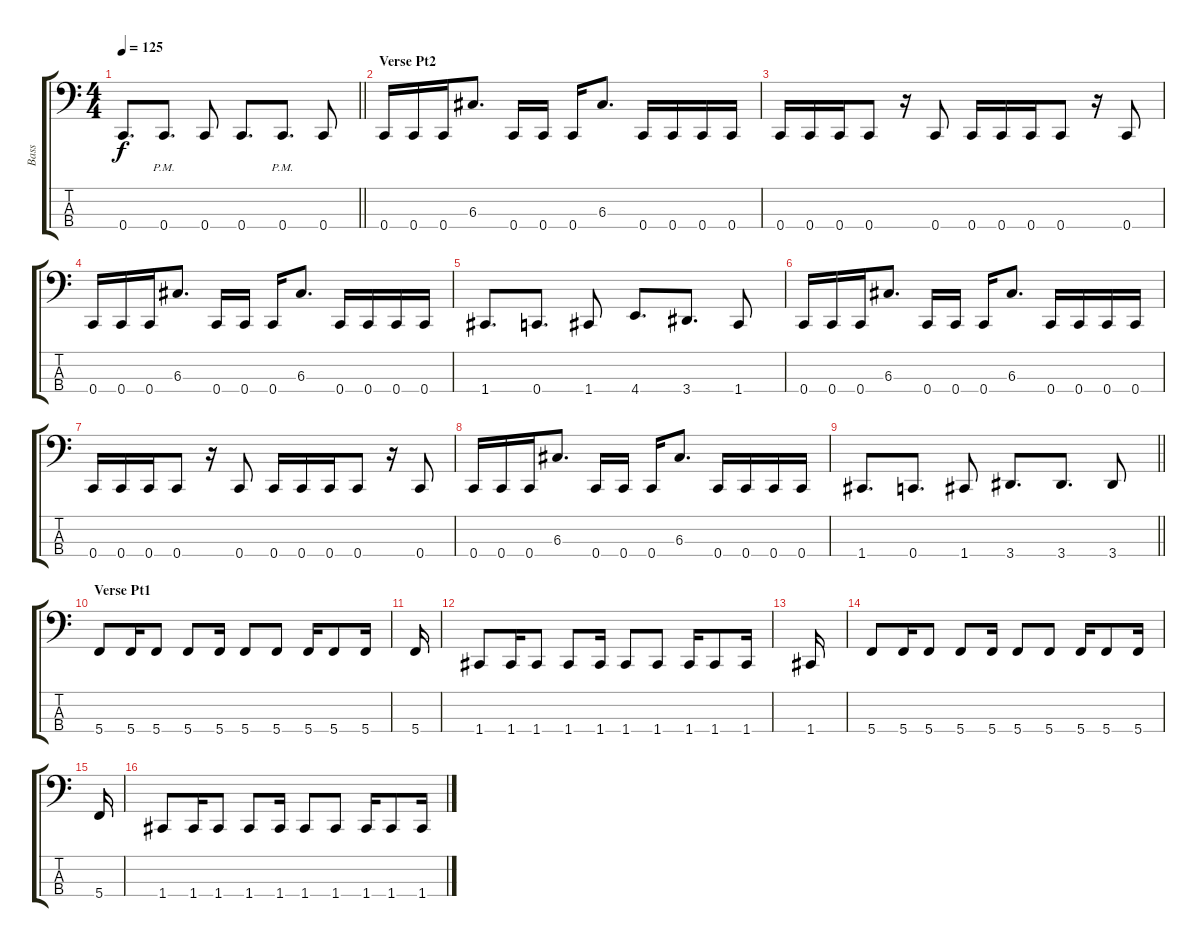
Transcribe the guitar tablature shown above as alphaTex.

\track ("Bass" "Bass") {instrument electricbasspick}
\staff {score tabs}
\tuning (F2 C2 G1 C1) {hide}
\ts (4 4)
\tempo 125
\clef f4
\barLineRight lightlight
\ks c
0.4.8{d dy f} 0.4{pm}.8{d} 0.4.8 0.4.8{d} 0.4{pm}.8{d} 0.4.8 |
\section ("" "Verse Pt2")
0.4.16 0.4.16 0.4.16 6.3.8{d} 0.4.16 0.4.16 0.4.16 6.3.8{d} 0.4.16 0.4.16 0.4.16 0.4.16 |
0.4.16 0.4.16 0.4.16 0.4.8 r.16 0.4.8 0.4.16 0.4.16 0.4.16 0.4.8 r.16 0.4.8 |
0.4.16 0.4.16 0.4.16 6.3.8{d} 0.4.16 0.4.16 0.4.16 6.3.8{d} 0.4.16 0.4.16 0.4.16 0.4.16 |
1.4.8{d} 0.4.8{d} 1.4.8 4.4.8{d} 3.4.8{d} 1.4.8 |
0.4.16 0.4.16 0.4.16 6.3.8{d} 0.4.16 0.4.16 0.4.16 6.3.8{d} 0.4.16 0.4.16 0.4.16 0.4.16 |
0.4.16 0.4.16 0.4.16 0.4.8 r.16 0.4.8 0.4.16 0.4.16 0.4.16 0.4.8 r.16 0.4.8 |
0.4.16 0.4.16 0.4.16 6.3.8{d} 0.4.16 0.4.16 0.4.16 6.3.8{d} 0.4.16 0.4.16 0.4.16 0.4.16 |
\barLineRight lightlight
1.4.8{d} 0.4.8{d} 1.4.8 3.4.8{d} 3.4.8{d} 3.4.8 |
\section ("" "Verse Pt1")
5.4.8 5.4.16 5.4.8 5.4.8 5.4.16 5.4.8 5.4.8 5.4.16 5.4.8 5.4.16 |
5.4.16 |
1.4.8 1.4.16 1.4.8 1.4.8 1.4.16 1.4.8 1.4.8 1.4.16 1.4.8 1.4.16 |
1.4.16 |
5.4.8 5.4.16 5.4.8 5.4.8 5.4.16 5.4.8 5.4.8 5.4.16 5.4.8 5.4.16 |
5.4.16 |
1.4.8 1.4.16 1.4.8 1.4.8 1.4.16 1.4.8 1.4.8 1.4.16 1.4.8 1.4.16
